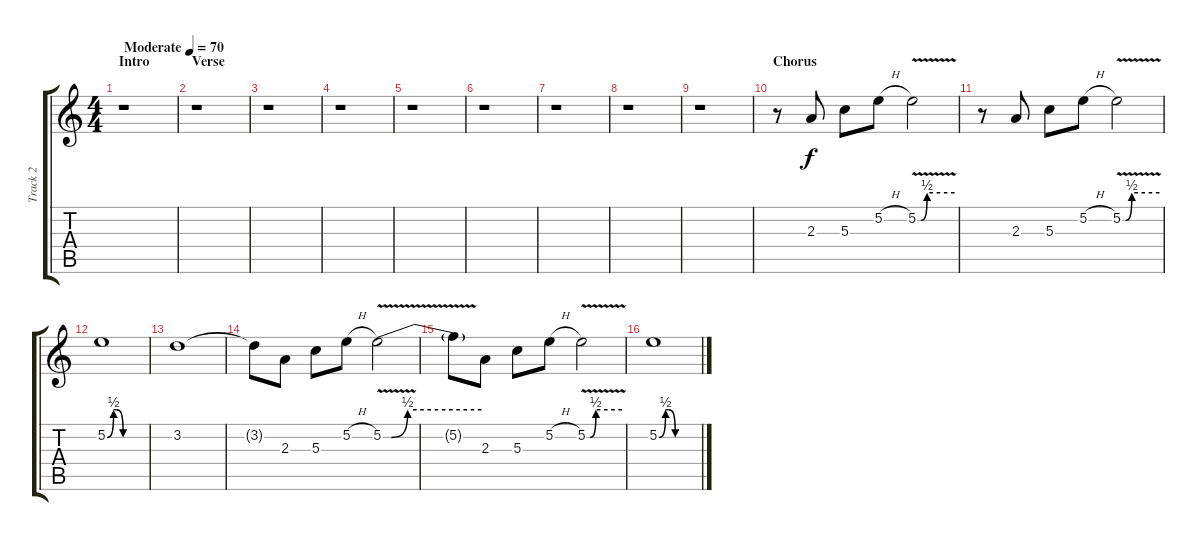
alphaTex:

\track ("Track 2" "Track 2") {instrument distortionguitar}
\staff {score tabs}
\tuning (E4 B3 G3 D3 A2 E2) {hide}
\ts (4 4)
\section ("" "Intro")
\tempo (70 "Moderate")
\clef g2
\ks c
r.1{dy f instrument distortionguitar} |
\section ("" "Verse")
r.1 |
r.1 |
r.1 |
r.1 |
r.1 |
r.1 |
r.1 |
r.1 |
\section ("" "Chorus")
r.8 2.3.8 5.3.8 5.2{h}.8 5.2{be (custom 0 0 5 0 15 2 60 2) v}.2 |
r.8 2.3.8 5.3.8 5.2{h}.8 5.2{be (custom 0 0 5 0 15 2 60 2) v}.2 |
5.2{be (custom 0 0 10 2 15 2 25 0 60 0)}.1 |
3.2.1 |
3.2{t}.8 2.3.8 5.3.8 5.2{h}.8 5.2{be (custom 0 0 5 0 15 2 60 2) v}.2 |
5.2{t}.8 2.3.8 5.3.8 5.2{h}.8 5.2{be (custom 0 0 5 0 15 2 60 2) v}.2 |
5.2{be (custom 0 0 10 2 15 2 25 0 60 0)}.1
